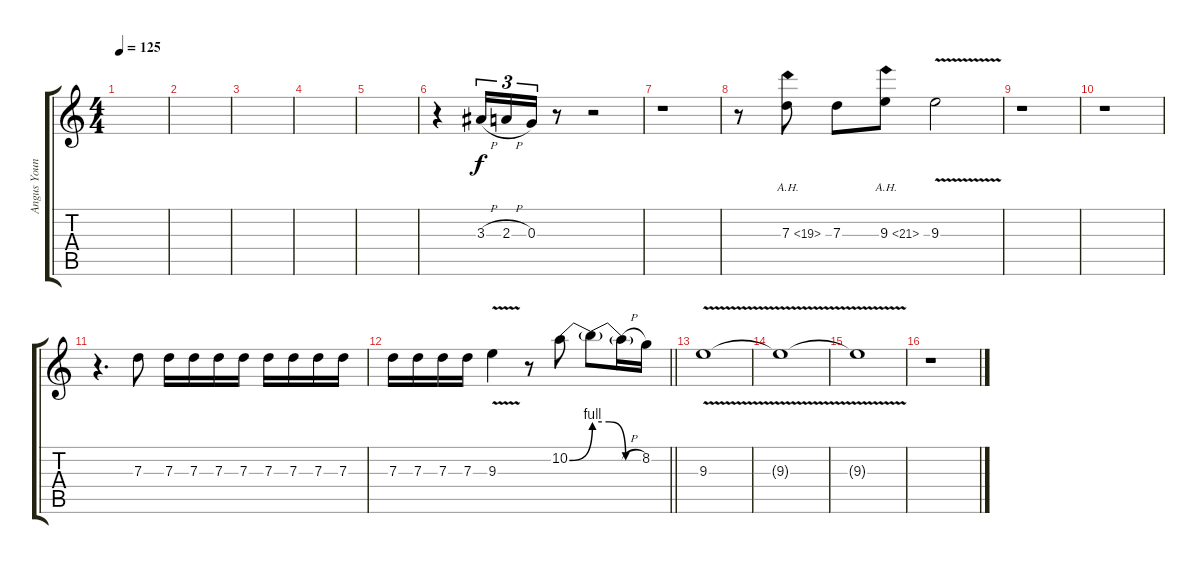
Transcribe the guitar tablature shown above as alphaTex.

\track ("Angus Young" "Angus Youn") {instrument overdrivenguitar}
\staff {score tabs}
\tuning (E4 B3 G3 D3 A2 E2) {hide}
\ts (4 4)
\tempo 125
\clef g2
\ks c
|
|
|
|
|
r.4 3.3{h}.16{tu (3 2)} 2.3{h}.16{tu (3 2)} 0.3.16{tu (3 2)} r.8 r.2 |
r.1 |
r.8 7.3{ah 12}.8 7.3.8 9.3{ah 12}.8 9.3{v}.2 |
r.1 |
r.1 |
r.4{d} 7.3.8 7.3.16 7.3.16 7.3.16 7.3.16 7.3.16 7.3.16 7.3.16 7.3.16 |
\barLineRight lightlight
7.3.16 7.3.16 7.3.16 7.3.16 9.3{v}.4 r.8 10.2{be (bend 0 0 60 4)}.8 10.2{be (custom 0 4 20 4 40 0 60 0) t}.8 10.2{h t}.16 8.2.16 |
9.3{v}.1 |
9.3{v t}.1 |
9.3{v t}.1 |
r.1
